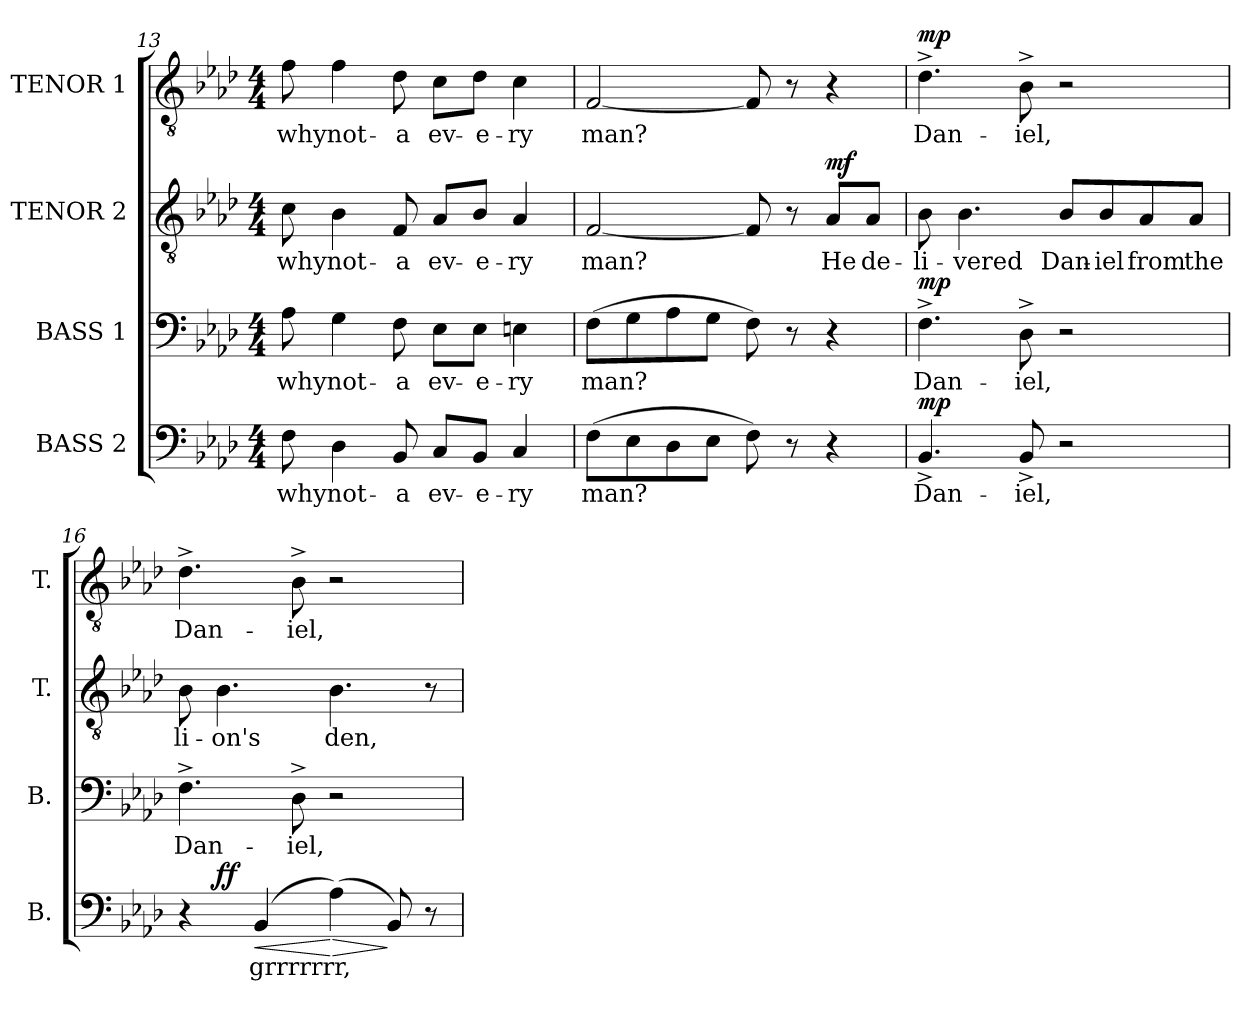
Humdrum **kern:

**kern	**text	**dynam	**kern	**text	**dynam	**kern	**text	**dynam	**kern	**text	**dynam
*part4	*part4	*part4	*part3	*part3	*part3	*part2	*part2	*part2	*part1	*part1	*part1
*staff4	*staff4	*staff4	*staff3	*staff3	*staff3	*staff2	*staff2	*staff2	*staff1	*staff1	*staff1
*I"BASS 2	*	*	*I"BASS 1	*	*	*I"TENOR 2	*	*	*I"TENOR 1	*	*
*I'B.	*	*	*I'B.	*	*	*I'T.	*	*	*I'T.	*	*
*clefF4	*	*	*clefF4	*	*	*clefGv2	*	*	*clefGv2	*	*
*	*	*	*	*	*	*ITrd7c12	*	*	*ITrd7c12	*	*
*k[b-e-a-d-]	*	*	*k[b-e-a-d-]	*	*	*k[b-e-a-d-]	*	*	*k[b-e-a-d-]	*	*
*f:	*	*	*f:	*	*	*f:	*	*	*f:	*	*
*M4/4	*	*	*M4/4	*	*	*M4/4	*	*	*M4/4	*	*
=13	=13	=13	=13	=13	=13	=13	=13	=13	=13	=13	=13
!	!LO:LY:b:color=#000000	!	!	!	!	!	!	!	!	!	!
!	!	!	!	!LO:LY:b:color=#000000	!	!	!	!	!	!	!
!	!	!	!	!	!	!	!LO:LY:b:color=#000000	!	!	!	!
!	!	!	!	!	!	!	!	!	!	!LO:LY:b:color=#000000	!
8Fi\	why	.	8A-i\	why	.	8Ci\	why	.	8Fi\	why	.
!	!LO:LY:b:color=#000000	!	!	!	!	!	!	!	!	!	!
!	!	!	!	!LO:LY:b:color=#000000	!	!	!	!	!	!	!
!	!	!	!	!	!	!	!LO:LY:b:color=#000000	!	!	!	!
!	!	!	!	!	!	!	!	!	!	!LO:LY:b:color=#000000	!
4D-i\	not-	.	4Gi\	not-	.	4BB-i\	not-	.	4Fi\	not-	.
!	!LO:LY:b:color=#000000	!	!	!	!	!	!	!	!	!	!
!	!	!	!	!LO:LY:b:color=#000000	!	!	!	!	!	!	!
!	!	!	!	!	!	!	!LO:LY:b:color=#000000	!	!	!	!
!	!	!	!	!	!	!	!	!	!	!LO:LY:b:color=#000000	!
8BB-i/	-a	.	8Fi\	-a	.	8FFi/	-a	.	8D-i\	-a	.
!	!LO:LY:b:color=#000000	!	!	!	!	!	!	!	!	!	!
!	!	!	!	!LO:LY:b:color=#000000	!	!	!	!	!	!	!
!	!	!	!	!	!	!	!LO:LY:b:color=#000000	!	!	!	!
!	!	!	!	!	!	!	!	!	!	!LO:LY:b:color=#000000	!
8Ci/L	ev-	.	8E-i\L	ev-	.	8AA-i/L	ev-	.	8Ci\L	ev-	.
!	!LO:LY:b:color=#000000	!	!	!	!	!	!	!	!	!	!
!	!	!	!	!LO:LY:b:color=#000000	!	!	!	!	!	!	!
!	!	!	!	!	!	!	!LO:LY:b:color=#000000	!	!	!	!
!	!	!	!	!	!	!	!	!	!	!LO:LY:b:color=#000000	!
8BB-i/J	-e-	.	8E-i\J	-e-	.	8BB-i/J	-e-	.	8D-i\J	-e-	.
!	!LO:LY:b:color=#000000	!	!	!	!	!	!	!	!	!	!
!	!	!	!	!LO:LY:b:color=#000000	!	!	!	!	!	!	!
!	!	!	!	!	!	!	!LO:LY:b:color=#000000	!	!	!	!
!	!	!	!	!	!	!	!	!	!	!LO:LY:b:color=#000000	!
4Ci/	-ry	.	4Eni\	-ry	.	4AA-i/	-ry	.	4Ci\	-ry	.
=14	=14	=14	=14	=14	=14	=14	=14	=14	=14	=14	=14
!	!LO:LY:b:color=#000000	!	!	!	!	!	!	!	!	!	!
!	!	!	!	!LO:LY:b:color=#000000	!	!	!	!	!	!	!
!	!	!	!	!	!	!	!LO:LY:b:color=#000000	!	!	!	!
!	!	!	!	!	!	!	!	!	!	!LO:LY:b:color=#000000	!
(8Fi\L	man?	.	(8Fi\L	man?	.	[<2FFi/	man?	.	[<2FFi/	man?	.
8E-i\	.	.	8Gi\	.	.	.	.	.	.	.	.
8D-i\	.	.	8A-i\	.	.	.	.	.	.	.	.
8E-i\J	.	.	8Gi\J	.	.	.	.	.	.	.	.
8Fi\)	.	.	8Fi\)	.	.	8FFi/]	.	.	8FFi/]	.	.
8r	.	.	8r	.	.	8r	.	.	8r	.	.
!	!	!	!	!	!	!	!LO:LY:b:color=#000000	!	!	!	!
4r	.	.	4r	.	.	8AA-i/L	He	mf	4r	.	.
!	!	!	!	!	!	!	!LO:LY:b:color=#000000	!	!	!	!
.	.	.	.	.	.	8AA-i/J	de-	.	.	.	.
!!LO:PB:g=z
=15	=15	=15	=15	=15	=15	=15	=15	=15	=15	=15	=15
!	!LO:LY:b:color=#000000	!	!	!	!	!	!	!	!	!	!
!	!	!	!	!LO:LY:b:color=#000000	!	!	!	!	!	!	!
!	!	!	!	!	!	!	!LO:LY:b:color=#000000	!	!	!	!
!	!	!	!	!	!	!	!	!	!	!LO:LY:b:color=#000000	!
4.BB-^i/	Dan-	mp	4.F^i\	Dan-	mp	8BB-i\	-li-	.	4.D-^i\	Dan-	mp
!	!	!	!	!	!	!	!LO:LY:b:color=#000000	!	!	!	!
.	.	.	.	.	.	4.BB-i\	-vered	.	.	.	.
!	!LO:LY:b:color=#000000	!	!	!	!	!	!	!	!	!	!
!	!	!	!	!LO:LY:b:color=#000000	!	!	!	!	!	!	!
!	!	!	!	!	!	!	!	!	!	!LO:LY:b:color=#000000	!
8BB-^i/	-iel,	.	8D-^i\	-iel,	.	.	.	.	8BB-^i\	-iel,	.
!	!	!	!	!	!	!	!LO:LY:b:color=#000000	!	!	!	!
2r	.	.	2r	.	.	8BB-i/L	Dan-	.	2r	.	.
!	!	!	!	!	!	!	!LO:LY:b:color=#000000	!	!	!	!
.	.	.	.	.	.	8BB-i/	-iel	.	.	.	.
!	!	!	!	!	!	!	!LO:LY:b:color=#000000	!	!	!	!
.	.	.	.	.	.	8AA-i/	from	.	.	.	.
!	!	!	!	!	!	!	!LO:LY:b:color=#000000	!	!	!	!
.	.	.	.	.	.	8AA-i/J	the	.	.	.	.
=16	=16	=16	=16	=16	=16	=16	=16	=16	=16	=16	=16
!	!	!	!	!LO:LY:b:color=#000000	!	!	!	!	!	!	!
!	!	!	!	!	!	!	!LO:LY:b:color=#000000	!	!	!	!
!	!	!	!	!	!	!	!	!	!	!LO:LY:b:color=#000000	!
*^	*	*	*	*	*	*	*	*	*	*	*
4r	8ryy	.	.	4.F^i\	Dan-	.	8BB-i\	li-	.	4.D-^i\	Dan-	.
!	!	!	!	!	!	!	!	!LO:LY:b:color=#000000	!	!	!	!
.	2..ryy	.	ff	.	.	.	4.BB-i\	-on's	.	.	.	.
!	!	!LO:LY:b:color=#000000	!LO:HP:b	!	!	!	!	!	!	!	!	!
(4BB-i/	.	grrrrrrr,	<	.	.	.	.	.	.	.	.	.
!	!	!	!	!	!LO:LY:b:color=#000000	!	!	!	!	!	!	!
!	!	!	!	!	!	!	!	!	!	!	!LO:LY:b:color=#000000	!
.	.	.	.	8D-^i\	-iel,	.	.	.	.	8BB-^i\	-iel,	.
!	!	!	!LO:HP:n=1:b	!	!	!	!	!	!	!	!	!
!	!	!	!	!	!	!	!	!LO:LY:b:color=#000000	!	!	!	!
(4A-i\)	.	.	[ >	2r	.	.	4.BB-i\	den,	.	2r	.	.
8BB-i/)	.	.	]	.	.	.	.	.	.	.	.	.
8r	.	.	.	.	.	.	8r	.	.	.	.	.
*v	*v	*	*	*	*	*	*	*	*	*	*	*
=	=	=	=	=	=	=	=	=	=	=	=
*-	*-	*-	*-	*-	*-	*-	*-	*-	*-	*-	*-
